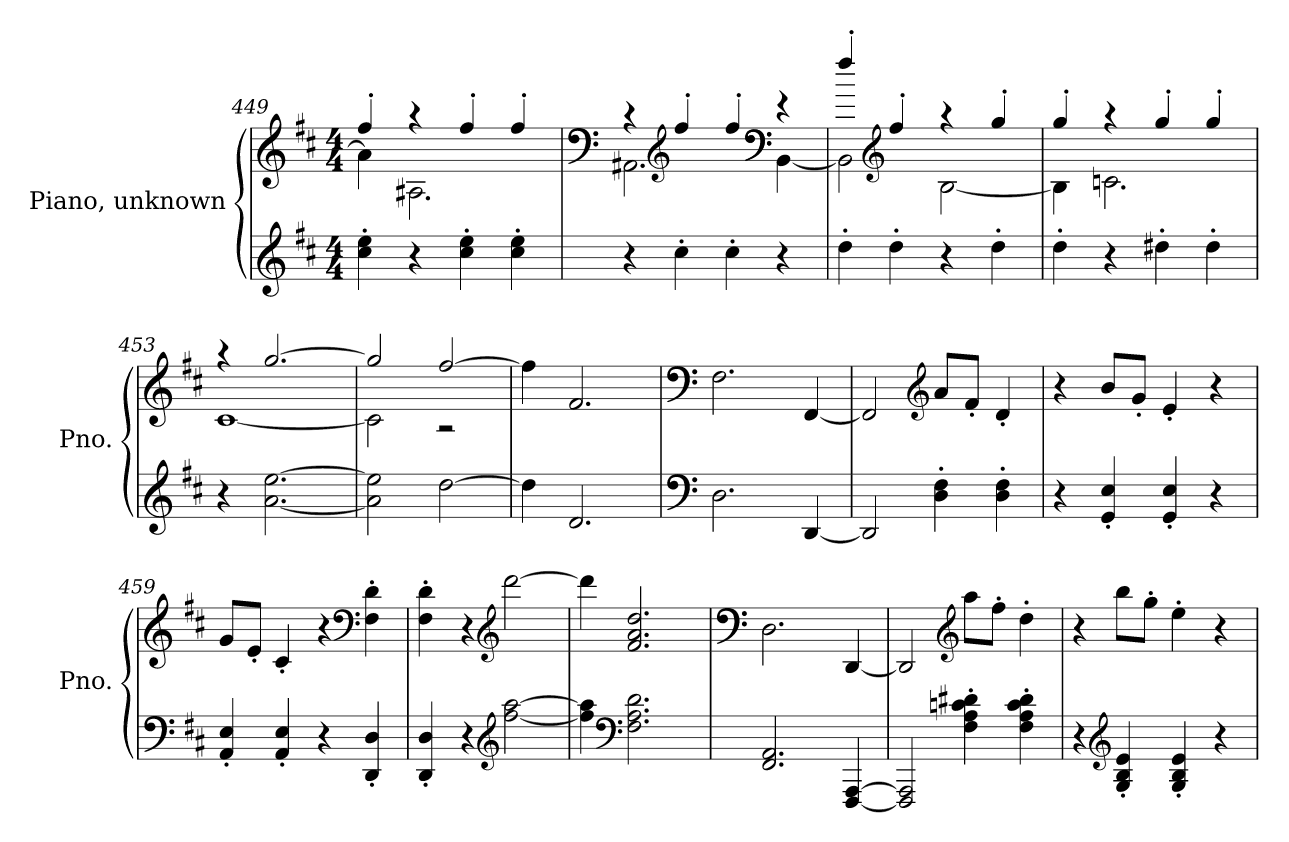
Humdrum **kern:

**kern	**kern
*part1	*part1
*staff2	*staff1
*I"Piano, unknown	*
*I'Pno.	*
*clefG2	*clefG2
*k[f#c#]	*k[f#c#]
*M4/4	*M4/4
=449	=449
*	*^
4cc#\' 4ee\'	4ff#'/	4a#\]
4r	4r	2.A#X\
4cc#\' 4ee\'	4ff#'/	.
4cc#\' 4ee\'	4ff#'/	.
=450	=450	=450
*	*clefF4	*
4r	4r	2.AA#X\
*	*clefG2	*
4cc#'\	4ff#'/	.
4cc#'\	4ff#'/	.
*	*clefF4	*
4r	4r	[4BB\
=451	=451	=451
4dd'\	4ff#'/	2BB\]
*	*clefG2	*
4dd'\	4ff#'/	.
4r	4r	[2B\
4dd'\	4gg'/	.
!!LO:LB:g=z	!!
=452	=452	=452
4dd'\	4gg'/	4B\]
4r	4r	2.cn\
4dd#X'\	4gg'/	.
4dd#'\	4gg'/	.
=453	=453	=453
4r	4r	[1c#
[2.a\ [2.ee\	[2.gg/	.
=454	=454	=454
2a\] 2ee\]	2gg/]	2c#\]
[2dd\	[2ff#/	2r
*	*v	*v
=455	=455
4dd\]	4ff#\]
2.d/	2.f#/
=456	=456
*clefF4	*clefF4
2.D\	2.F#\
[4DD/	[4FF#/
=457	=457
2DD/]	2FF#/]
*	*clefG2
4D\' 4F#\'	8a/L
.	8f#'/J
4D\' 4F#\'	4d'/
=458	=458
4r	4r
4GG/' 4E/'	8b/L
.	8g'/J
4GG/' 4E/'	4e'/
4r	4r
=459	=459
4AA/' 4E/'	8g/L
.	8e'/J
4AA/' 4E/'	4c#'/
4r	4r
*	*clefF4
4DD/' 4D/'	4F#\' 4d\'
!!LO:PB:g=z
=460	=460
4DD/' 4D/'	4F#\' 4d\'
4r	4r
*clefG2	*clefG2
[2ff#\ [2aa\	[2ddd\
=461	=461
4ff#\] 4aa\]	4ddd\]
*clefF4	*
2.F#\ 2.A\ 2.d\	2.f#/ 2.a/ 2.dd/
=462	=462
*	*clefF4
2.FF#/ 2.AA/	2.D\
[4FFF#/ [4AAA/	[4DD/
=463	=463
2FFF#/] 2AAA/]	2DD/]
*	*clefG2
4F#\' 4A\' 4cn\' 4d#X\'	8aa\L
.	8ff#'\J
4F#\' 4A\' 4c\' 4d#\'	4dd'\
=464	=464
4r	4r
*clefG2	*
4G/' 4B/' 4e/'	8bb\L
.	8gg'\J
4G/' 4B/' 4e/'	4ee'\
4r	4r
=	=
*-	*-
